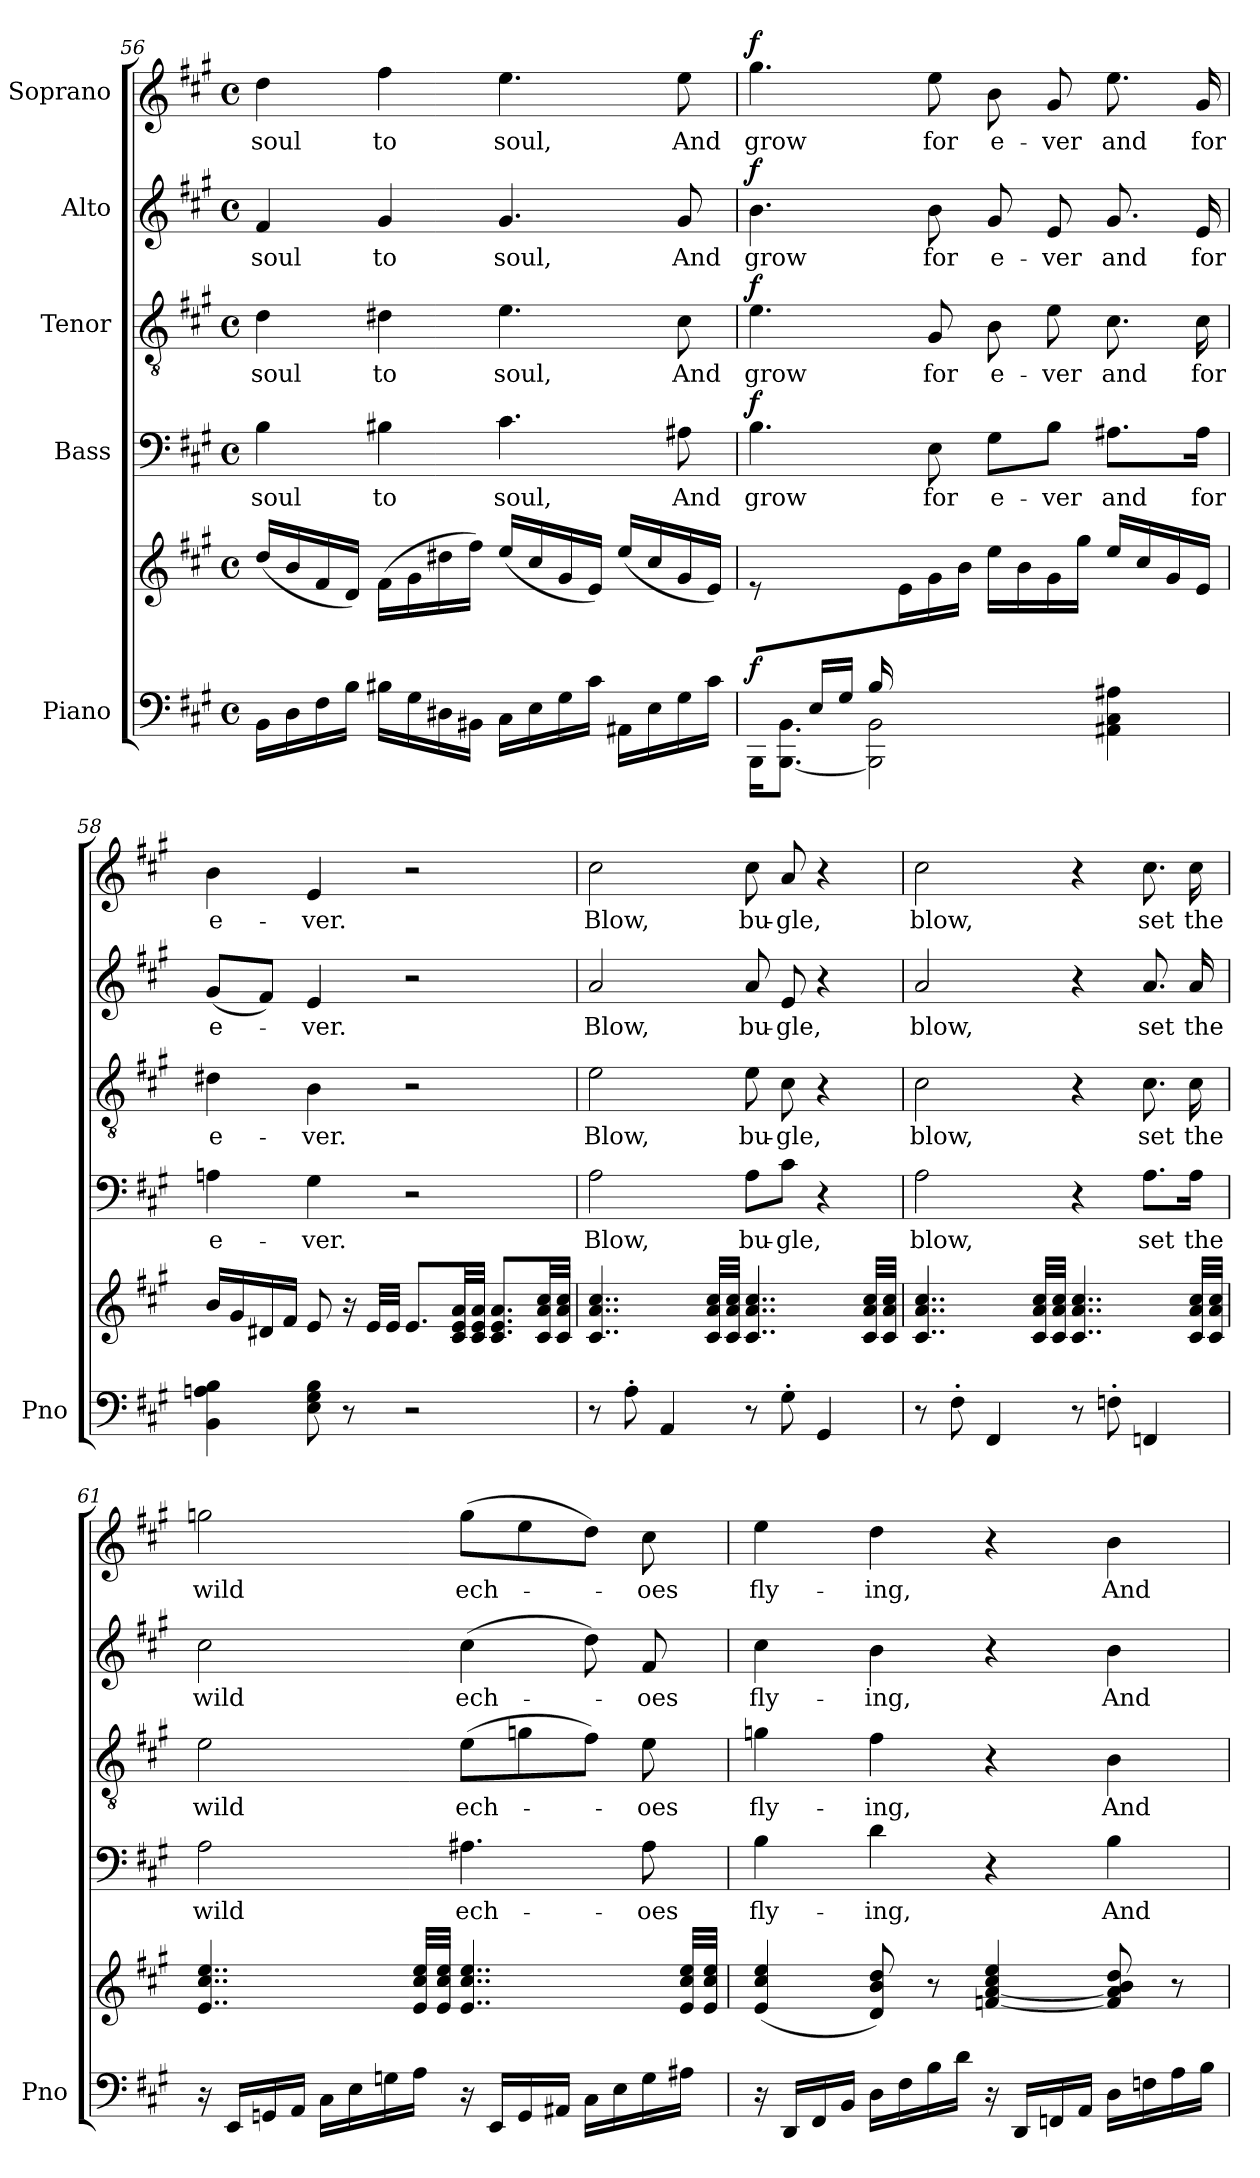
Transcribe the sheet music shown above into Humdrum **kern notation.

**kern	**kern	**dynam	**kern	**text	**dynam	**kern	**text	**dynam	**kern	**text	**dynam	**kern	**text	**dynam
*part5	*part5	*part5	*part4	*part4	*part4	*part3	*part3	*part3	*part2	*part2	*part2	*part1	*part1	*part1
*staff6	*staff5	*staff5/6	*staff4	*staff4	*staff4	*staff3	*staff3	*staff3	*staff2	*staff2	*staff2	*staff1	*staff1	*staff1
*I"Piano	*	*	*I"Bass	*	*	*I"Tenor	*	*	*I"Alto	*	*	*I"Soprano	*	*
*I'Pno	*	*	*	*	*	*	*	*	*	*	*	*	*	*
!!LO:PB:g=z
*clefF4	*clefG2	*	*clefF4	*	*	*clefGv2	*	*	*clefG2	*	*	*clefG2	*	*
*k[f#c#g#]	*k[f#c#g#]	*	*k[f#c#g#]	*	*	*k[f#c#g#]	*	*	*k[f#c#g#]	*	*	*k[f#c#g#]	*	*
*M4/4	*M4/4	*	*M4/4	*	*	*M4/4	*	*	*M4/4	*	*	*M4/4	*	*
*met(c)	*met(c)	*	*met(c)	*	*	*met(c)	*	*	*met(c)	*	*	*met(c)	*	*
=56	=56	=56	=56	=56	=56	=56	=56	=56	=56	=56	=56	=56	=56	=56
!	!	!	!	!LO:LY:b	!	!	!LO:LY:b	!	!	!LO:LY:b	!	!	!LO:LY:b	!
16BB\LL	(16dd/LL	.	4B\	soul	.	4d\	soul	.	4f#/	soul	.	4dd\	soul	.
16D\	16b/	.	.	.	.	.	.	.	.	.	.	.	.	.
16F#\	16f#/	.	.	.	.	.	.	.	.	.	.	.	.	.
16B\JJ	16d/JJ)	.	.	.	.	.	.	.	.	.	.	.	.	.
!	!	!	!	!LO:LY:b	!	!	!LO:LY:b	!	!	!LO:LY:b	!	!	!LO:LY:b	!
16B#X\LL	(16f#\LL	.	4B#X\	to	.	4d#X\	to	.	4g#/	to	.	4ff#\	to	.
16G#\	16g#\	.	.	.	.	.	.	.	.	.	.	.	.	.
16D#X\	16dd#X\	.	.	.	.	.	.	.	.	.	.	.	.	.
16BB#X\JJ	16ff#\JJ)	.	.	.	.	.	.	.	.	.	.	.	.	.
!	!	!	!	!LO:LY:b	!	!	!LO:LY:b	!	!	!LO:LY:b	!	!	!LO:LY:b	!
16C#\LL	(16ee/LL	.	4.c#\	soul,	.	4.e\	soul,	.	4.g#/	soul,	.	4.ee\	soul,	.
16E\	16cc#/	.	.	.	.	.	.	.	.	.	.	.	.	.
16G#\	16g#/	.	.	.	.	.	.	.	.	.	.	.	.	.
16c#\JJ	16e/JJ)	.	.	.	.	.	.	.	.	.	.	.	.	.
16AA#X\LL	(16ee/LL	.	.	.	.	.	.	.	.	.	.	.	.	.
16E\	16cc#/	.	.	.	.	.	.	.	.	.	.	.	.	.
!	!	!	!	!LO:LY:b	!	!	!LO:LY:b	!	!	!LO:LY:b	!	!	!LO:LY:b	!
16G#\	16g#/	.	8A#X\	And	.	8c#\	And	.	8g#/	And	.	8ee\	And	.
16c#\JJ	16e/JJ)	.	.	.	.	.	.	.	.	.	.	.	.	.
=57	=57	=57	=57	=57	=57	=57	=57	=57	=57	=57	=57	=57	=57	=57
*^	*	*	*	*	*	*	*	*	*	*	*	*	*	*
!	!	!	!LO:DY:b	!	!LO:LY:b	!LO:DY:a	!	!LO:LY:b	!LO:DY:a	!	!LO:LY:b	!LO:DY:a	!	!LO:LY:b	!LO:DY:a
8ryy	(16BBB\KL	8r	f	4.B\	grow	f	4.e\	grow	f	4.b\	grow	f	4.gg#\	grow	f
.	[8.BBB\ 8.BB\J	.	.	.	.	.	.	.	.	.	.	.	.	.	.
16E/LL	.	8.ryy	.	.	.	.	.	.	.	.	.	.	.	.	.
16G#/JJ	.	.	.	.	.	.	.	.	.	.	.	.	.	.	.
16B/LL	2BBB\] 2BB\	.	.	.	.	.	.	.	.	.	.	.	.	.	.
2ryy	.	16e\	.	.	.	.	.	.	.	.	.	.	.	.	.
!	!	!	!	!	!LO:LY:b	!	!	!LO:LY:b	!	!	!LO:LY:b	!	!	!LO:LY:b	!
.	.	16g#\	.	8E\	for	.	8G#/	for	.	8b\	for	.	8ee\	for	.
.	.	16b\JJ	.	.	.	.	.	.	.	.	.	.	.	.	.
!	!	!	!	!	!LO:LY:b	!	!	!LO:LY:b	!	!	!LO:LY:b	!	!	!LO:LY:b	!
.	.	16ee\LL	.	8G#\L	e-	.	8B\	e-	.	8g#/	e-	.	8b\	e-	.
.	.	16b\	.	.	.	.	.	.	.	.	.	.	.	.	.
!	!	!	!	!	!LO:LY:b	!	!	!LO:LY:b	!	!	!LO:LY:b	!	!	!LO:LY:b	!
.	.	16g#\	.	8B\J	-ver	.	8e\	-ver	.	8e/	-ver	.	8g#/	-ver	.
.	.	16gg#\JJ	.	.	.	.	.	.	.	.	.	.	.	.	.
!	!	!	!	!	!LO:LY:b	!	!	!LO:LY:b	!	!	!LO:LY:b	!	!	!LO:LY:b	!
.	4AA#X\ 4C#\ 4A#X\	16ee/LL	.	8.A#X\L	and	.	8.c#\	and	.	8.g#/	and	.	8.ee\	and	.
8.ryy	.	16cc#/	.	.	.	.	.	.	.	.	.	.	.	.	.
.	.	16g#/	.	.	.	.	.	.	.	.	.	.	.	.	.
!	!	!	!	!	!LO:LY:b	!	!	!LO:LY:b	!	!	!LO:LY:b	!	!	!LO:LY:b	!
.	.	16e/JJ	.	16A#\Jk	for	.	16c#\	for	.	16e/	for	.	16g#/	for	.
*v	*v	*	*	*	*	*	*	*	*	*	*	*	*	*	*
!!LO:LB:g=z
=58	=58	=58	=58	=58	=58	=58	=58	=58	=58	=58	=58	=58	=58	=58
!	!	!	!	!LO:LY:b	!	!	!LO:LY:b	!	!	!LO:LY:b	!	!	!LO:LY:b	!
4BB\ 4An\ 4B\	16b/LL	.	4An\	e-	.	4d#X\	e-	.	(8g#/L	e-	.	4b\	e-	.
.	16g#/	.	.	.	.	.	.	.	.	.	.	.	.	.
.	16d#X/	.	.	.	.	.	.	.	8f#/J)	.	.	.	.	.
.	16f#/JJ	.	.	.	.	.	.	.	.	.	.	.	.	.
!	!	!	!	!LO:LY:b	!	!	!LO:LY:b	!	!	!LO:LY:b	!	!	!LO:LY:b	!
8E\ 8G#\ 8B\	8e/)	.	4G#\	-ver.	.	4B\	-ver.	.	4e/	-ver.	.	4e/	-ver.	.
8r	16r	.	.	.	.	.	.	.	.	.	.	.	.	.
.	32e/LLL	.	.	.	.	.	.	.	.	.	.	.	.	.
.	32e/JJJ	.	.	.	.	.	.	.	.	.	.	.	.	.
2r	8.e/L	.	2r	.	.	2r	.	.	2r	.	.	2r	.	.
.	32c#/ 32e/ 32a/LL	.	.	.	.	.	.	.	.	.	.	.	.	.
.	32c#/ 32e/ 32a/JJJ	.	.	.	.	.	.	.	.	.	.	.	.	.
.	8.c#/ 8.e/ 8.a/L	.	.	.	.	.	.	.	.	.	.	.	.	.
.	32c#/ 32a/ 32cc#/LL	.	.	.	.	.	.	.	.	.	.	.	.	.
.	32c#/ 32a/ 32cc#/JJJ	.	.	.	.	.	.	.	.	.	.	.	.	.
!!LO:LB:g=z
=59	=59	=59	=59	=59	=59	=59	=59	=59	=59	=59	=59	=59	=59	=59
!	!	!	!	!LO:LY:b	!	!	!LO:LY:b	!	!	!LO:LY:b	!	!	!LO:LY:b	!
8r	4..c#/ 4..a/ 4..cc#/	.	2A\	Blow,	.	2e\	Blow,	.	2a/	Blow,	.	2cc#\	Blow,	.
8A'\	.	.	.	.	.	.	.	.	.	.	.	.	.	.
4AA/	.	.	.	.	.	.	.	.	.	.	.	.	.	.
.	32c#/ 32a/ 32cc#/LLL	.	.	.	.	.	.	.	.	.	.	.	.	.
.	32c#/ 32a/ 32cc#/JJJ	.	.	.	.	.	.	.	.	.	.	.	.	.
!	!	!	!	!LO:LY:b	!	!	!LO:LY:b	!	!	!LO:LY:b	!	!	!LO:LY:b	!
8r	4..c#/ 4..a/ 4..cc#/	.	8A\L	bu-	.	8e\	bu-	.	8a/	bu-	.	8cc#\	bu-	.
!	!	!	!	!LO:LY:b	!	!	!LO:LY:b	!	!	!LO:LY:b	!	!	!LO:LY:b	!
8G#'\	.	.	8c#\J	-gle,	.	8c#\	-gle,	.	8e/	-gle,	.	8a/	-gle,	.
4GG#/	.	.	4r	.	.	4r	.	.	4r	.	.	4r	.	.
.	32c#/ 32a/ 32cc#/LLL	.	.	.	.	.	.	.	.	.	.	.	.	.
.	32c#/ 32a/ 32cc#/JJJ	.	.	.	.	.	.	.	.	.	.	.	.	.
=60	=60	=60	=60	=60	=60	=60	=60	=60	=60	=60	=60	=60	=60	=60
!	!	!	!	!LO:LY:b	!	!	!LO:LY:b	!	!	!LO:LY:b	!	!	!LO:LY:b	!
8r	4..c#/ 4..a/ 4..cc#/	.	2A\	blow,	.	2c#\	blow,	.	2a/	blow,	.	2cc#\	blow,	.
8F#'\	.	.	.	.	.	.	.	.	.	.	.	.	.	.
4FF#/	.	.	.	.	.	.	.	.	.	.	.	.	.	.
.	32c#/ 32a/ 32cc#/LLL	.	.	.	.	.	.	.	.	.	.	.	.	.
.	32c#/ 32a/ 32cc#/JJJ	.	.	.	.	.	.	.	.	.	.	.	.	.
8r	4..c#/ 4..a/ 4..cc#/	.	4r	.	.	4r	.	.	4r	.	.	4r	.	.
8Fn'\	.	.	.	.	.	.	.	.	.	.	.	.	.	.
!	!	!	!	!LO:LY:b	!	!	!LO:LY:b	!	!	!LO:LY:b	!	!	!LO:LY:b	!
4FFn/	.	.	8.A\L	set	.	8.c#\	set	.	8.a/	set	.	8.cc#\	set	.
!	!	!	!	!LO:LY:b	!	!	!LO:LY:b	!	!	!LO:LY:b	!	!	!LO:LY:b	!
.	32c#/ 32a/ 32cc#/LLL	.	16A\Jk	the	.	16c#\	the	.	16a/	the	.	16cc#\	the	.
.	32c#/ 32a/ 32cc#/JJJ	.	.	.	.	.	.	.	.	.	.	.	.	.
=61	=61	=61	=61	=61	=61	=61	=61	=61	=61	=61	=61	=61	=61	=61
!	!	!	!	!LO:LY:b	!	!	!LO:LY:b	!	!	!LO:LY:b	!	!	!LO:LY:b	!
16r	4..e/ 4..cc#/ 4..ee/	.	2A\	wild	.	2e\	wild	.	2cc#\	wild	.	2ggn\	wild	.
16EE/LL	.	.	.	.	.	.	.	.	.	.	.	.	.	.
16GGn/	.	.	.	.	.	.	.	.	.	.	.	.	.	.
16AA/JJ	.	.	.	.	.	.	.	.	.	.	.	.	.	.
16C#\LL	.	.	.	.	.	.	.	.	.	.	.	.	.	.
16E\	.	.	.	.	.	.	.	.	.	.	.	.	.	.
16Gn\	.	.	.	.	.	.	.	.	.	.	.	.	.	.
16A\JJ	32e/ 32cc#/ 32ee/LLL	.	.	.	.	.	.	.	.	.	.	.	.	.
.	32e/ 32cc#/ 32ee/JJJ	.	.	.	.	.	.	.	.	.	.	.	.	.
!	!	!	!	!LO:LY:b	!	!	!LO:LY:b	!	!	!LO:LY:b	!	!	!LO:LY:b	!
16r	4..e/ 4..cc#/ 4..ee/	.	4.A#X\	ech-	.	(8e\L	ech-	.	(4cc#\	ech-	.	(8gg\L	ech-	.
16EE/LL	.	.	.	.	.	.	.	.	.	.	.	.	.	.
16GG/	.	.	.	.	.	8gn\	.	.	.	.	.	8ee\	.	.
16AA#X/JJ	.	.	.	.	.	.	.	.	.	.	.	.	.	.
16C#\LL	.	.	.	.	.	8f#\J)	.	.	8dd\)	.	.	8dd\J)	.	.
16E\	.	.	.	.	.	.	.	.	.	.	.	.	.	.
!	!	!	!	!LO:LY:b	!	!	!LO:LY:b	!	!	!LO:LY:b	!	!	!LO:LY:b	!
16G\	.	.	8A#\	-oes	.	8e\	-oes	.	8f#/	-oes	.	8cc#\	-oes	.
16A#X\JJ	32e/ 32cc#/ 32ee/LLL	.	.	.	.	.	.	.	.	.	.	.	.	.
.	32e/ 32cc#/ 32ee/JJJ	.	.	.	.	.	.	.	.	.	.	.	.	.
!!LO:PB:g=z
=62	=62	=62	=62	=62	=62	=62	=62	=62	=62	=62	=62	=62	=62	=62
!	!	!	!	!LO:LY:b	!	!	!LO:LY:b	!	!	!LO:LY:b	!	!	!LO:LY:b	!
16r	(4e/ 4cc#/ 4ee/	.	4B\	fly-	.	4gn\	fly-	.	4cc#\	fly-	.	4ee\	fly-	.
16DD/LL	.	.	.	.	.	.	.	.	.	.	.	.	.	.
16FF#/	.	.	.	.	.	.	.	.	.	.	.	.	.	.
16BB/JJ	.	.	.	.	.	.	.	.	.	.	.	.	.	.
!	!	!	!	!LO:LY:b	!	!	!LO:LY:b	!	!	!LO:LY:b	!	!	!LO:LY:b	!
16D\LL	8d/ 8b/ 8dd/)	.	4d\	-ing,	.	4f#\	-ing,	.	4b\	-ing,	.	4dd\	-ing,	.
16F#\	.	.	.	.	.	.	.	.	.	.	.	.	.	.
16B\	8r	.	.	.	.	.	.	.	.	.	.	.	.	.
16d\JJ	.	.	.	.	.	.	.	.	.	.	.	.	.	.
16r	[4fn/ [<4a/ 4cc#/ 4ee/	.	4r	.	.	4r	.	.	4r	.	.	4r	.	.
16DD/LL	.	.	.	.	.	.	.	.	.	.	.	.	.	.
16FFn/	.	.	.	.	.	.	.	.	.	.	.	.	.	.
16AA/JJ	.	.	.	.	.	.	.	.	.	.	.	.	.	.
!	!	!	!	!LO:LY:b	!	!	!LO:LY:b	!	!	!LO:LY:b	!	!	!LO:LY:b	!
16D\LL	8f/] 8a/] 8b/ 8dd/	.	4B\	And	.	4B\	And	.	4b\	And	.	4b\	And	.
16Fn\	.	.	.	.	.	.	.	.	.	.	.	.	.	.
16A\	8r	.	.	.	.	.	.	.	.	.	.	.	.	.
16B\JJ	.	.	.	.	.	.	.	.	.	.	.	.	.	.
=	=	=	=	=	=	=	=	=	=	=	=	=	=	=
*-	*-	*-	*-	*-	*-	*-	*-	*-	*-	*-	*-	*-	*-	*-
